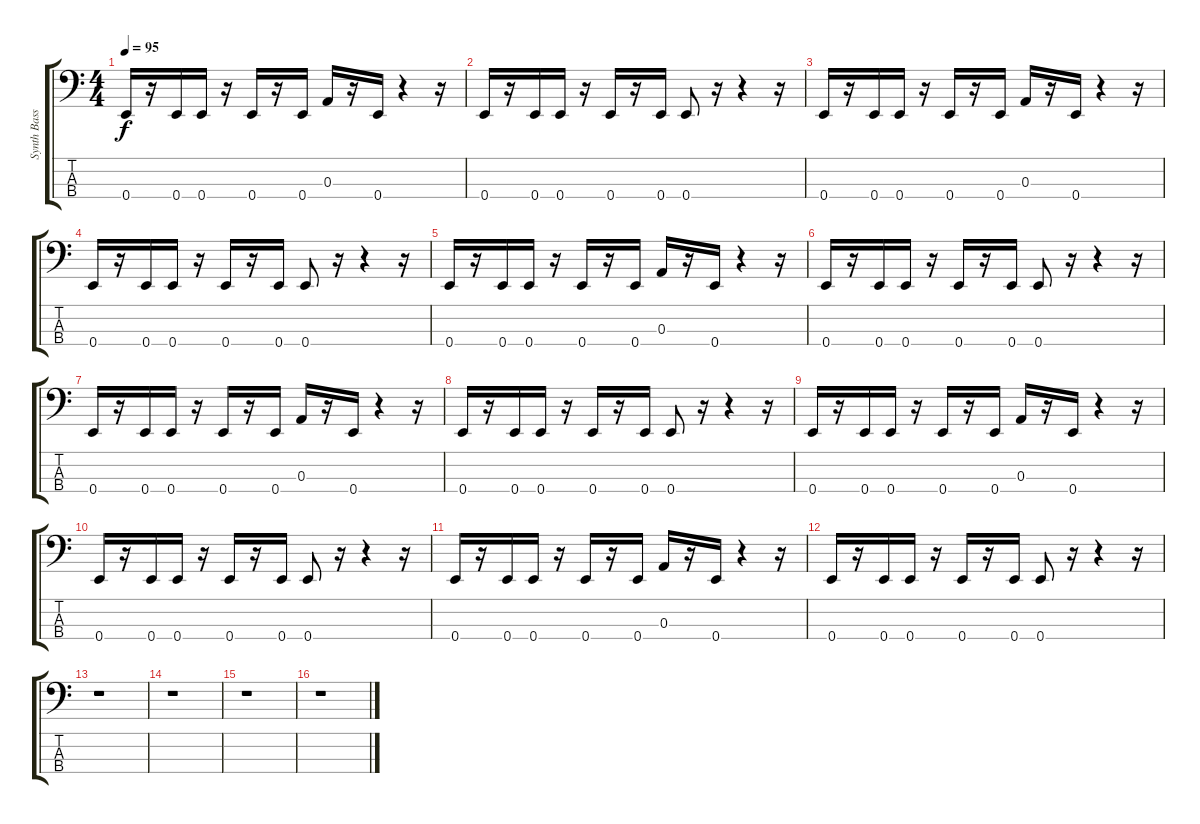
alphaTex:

\track ("Synth Bass" "Synth Bass") {instrument synthbass2}
\staff {score tabs}
\tuning (G2 D2 A1 E1) {hide}
\ts (4 4)
\tempo 95
\clef f4
\ks c
0.4.16{dy f} r.16 0.4.16 0.4.16 r.16 0.4.16 r.16 0.4.16 0.3.16 r.16 0.4.16 r.4 r.16 |
0.4.16 r.16 0.4.16 0.4.16 r.16 0.4.16 r.16 0.4.16 0.4.8 r.16 r.4 r.16 |
0.4.16 r.16 0.4.16 0.4.16 r.16 0.4.16 r.16 0.4.16 0.3.16 r.16 0.4.16 r.4 r.16 |
0.4.16 r.16 0.4.16 0.4.16 r.16 0.4.16 r.16 0.4.16 0.4.8 r.16 r.4 r.16 |
0.4.16 r.16 0.4.16 0.4.16 r.16 0.4.16 r.16 0.4.16 0.3.16 r.16 0.4.16 r.4 r.16 |
0.4.16 r.16 0.4.16 0.4.16 r.16 0.4.16 r.16 0.4.16 0.4.8 r.16 r.4 r.16 |
0.4.16 r.16 0.4.16 0.4.16 r.16 0.4.16 r.16 0.4.16 0.3.16 r.16 0.4.16 r.4 r.16 |
0.4.16 r.16 0.4.16 0.4.16 r.16 0.4.16 r.16 0.4.16 0.4.8 r.16 r.4 r.16 |
0.4.16 r.16 0.4.16 0.4.16 r.16 0.4.16 r.16 0.4.16 0.3.16 r.16 0.4.16 r.4 r.16 |
0.4.16 r.16 0.4.16 0.4.16 r.16 0.4.16 r.16 0.4.16 0.4.8 r.16 r.4 r.16 |
0.4.16 r.16 0.4.16 0.4.16 r.16 0.4.16 r.16 0.4.16 0.3.16 r.16 0.4.16 r.4 r.16 |
0.4.16 r.16 0.4.16 0.4.16 r.16 0.4.16 r.16 0.4.16 0.4.8 r.16 r.4 r.16 |
r.1 |
r.1 |
r.1 |
r.1
